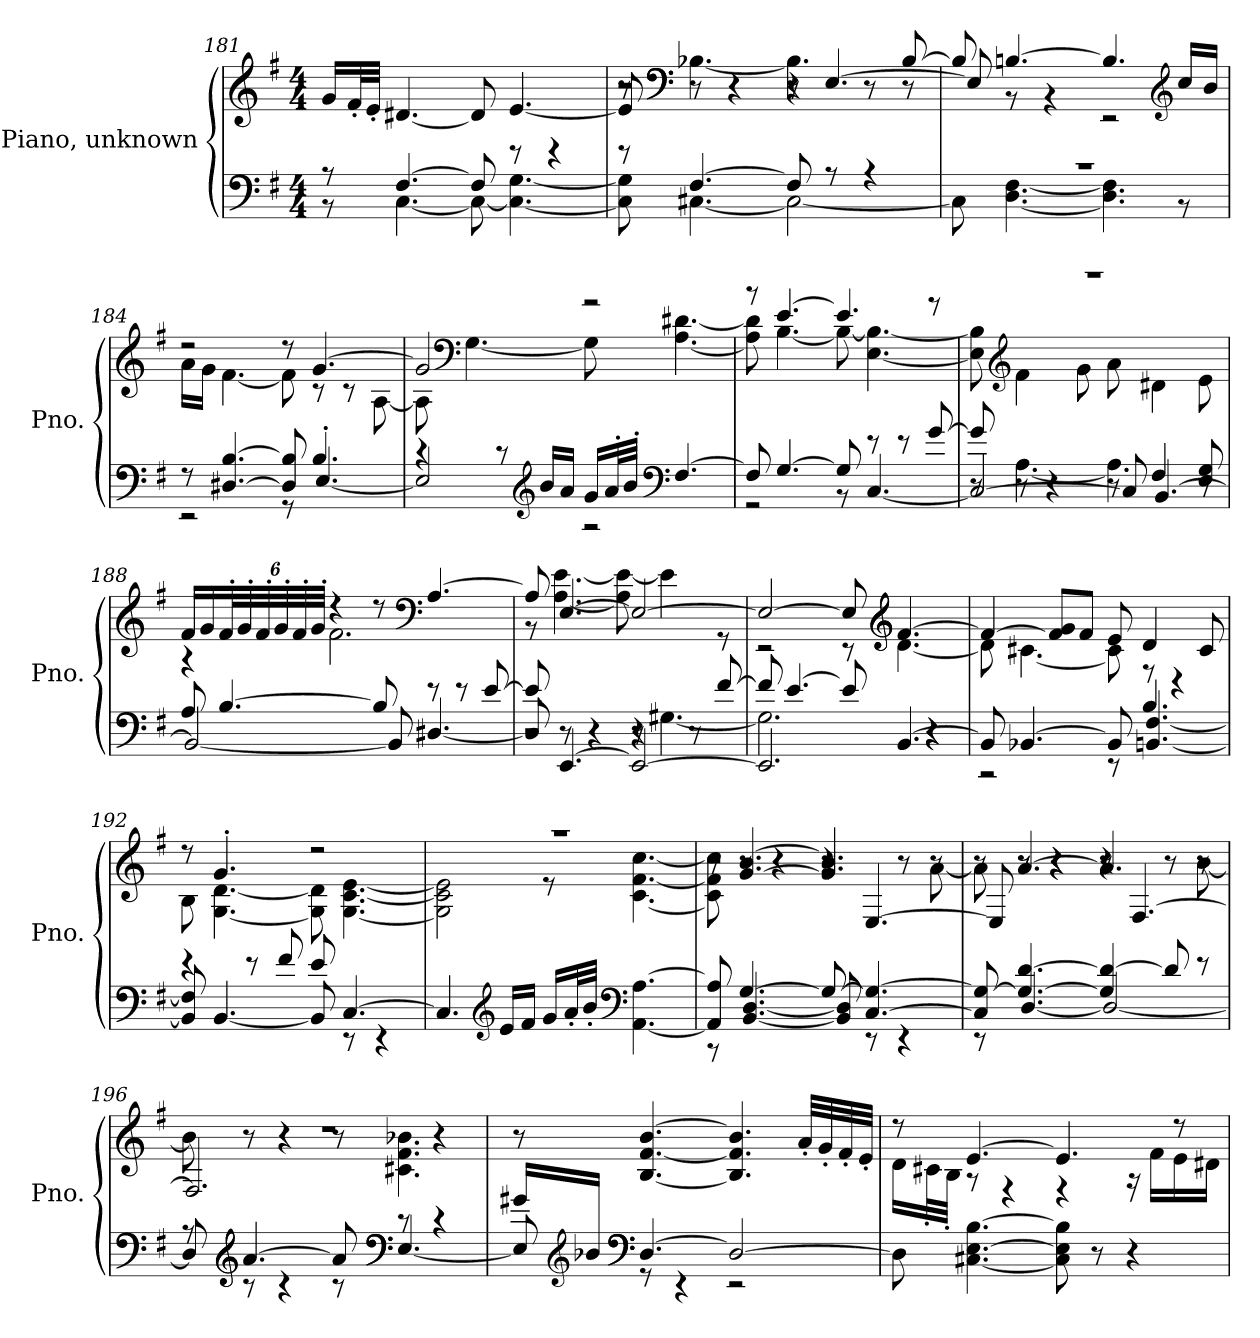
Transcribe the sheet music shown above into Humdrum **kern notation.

**kern	**kern
*part1	*part1
*staff2	*staff1
*I"Piano, unknown	*
*I'Pno.	*
*clefF4	*clefG2
*k[f#]	*k[f#]
*M4/4	*M4/4
=181	=181
*^	*
8r	8r	16g/LL
.	.	32f#'/L
.	.	32e'/JJJ
[4.F#/	[4.C\	[4.d#X/
8F#/]	8C\_	8d#/]
8r	4.C\_ [4.G\	[4.e/
4r	.	.
!!LO:LB:g=z
=182	=182	=182
*	*	*^
*	*	*	*^
8r	8C\] 8G\]	8e/]	8r	2r
*	*	*clefF4	*	*
[4.F#/	[4.C#X\	8r	[4.B-X\	.
.	.	4r	.	.
8F#/]	2C#\_	4r	4.B-\]	8r
8r	.	.	.	[4.E/
4r	.	8r	.	.
.	.	[8B-/	8r	.
*	*	*	*v	*v
=183	=183	=183	=183
1r	8C#\]	8B-/]	8E/]
.	[4.D\ [4.F#\	[4.Bn/	8r
.	.	.	4r
.	4.D\] 4.F#\]	4.B/]	2r
*	*	*clefG2	*
.	8r	16cc/LL	.
.	.	16b/JJ	.
=184	=184	=184	=184
8r	2r	2r	16a\LL
.	.	.	16g\JJ
[4.D#X/ [4.B/	.	.	[4.f#\
8D#/] 8B/]	8r	8r	8f#\]
4.B'/	[4.E/	[4.g/	8r
.	.	.	8r
.	.	.	[8A\
!!LO:LB:g=z	!!
=185	=185	=185	=185
4r	2E/]	2g/]	8A\]
*	*	*clefF4	*
.	.	.	[4.G\
8r	.	.	.
*clefG2	*	*	*
16b/LL	.	.	.
16a/JJ	.	.	.
16g/LL	2r	2r	8G\]
32a'/L	.	.	.
32b'/JJJ	.	.	.
*clefF4	*	*	*
[4.F#/	.	.	[4.A\ [4.d#X\
=186	=186	=186	=186
8F#/]	2r	8r	8A\] 8d#\]
[4.G/	.	[4.e/	[4.B\
8G/]	8r	4.e/]	8B\_
8r	[4.C/	.	[4.E\ 4.B\_
8r	.	.	.
[8g/	.	8r	.
=187	=187	=187	=187
*	*^	*	*
8g/]	8r	2C/_	1r	8E\] 8B\]
*	*	*	*clefG2	*
8r	[4.A\	.	.	4f#\
4r	.	.	.	.
.	.	.	.	8g\
8r	4.A\]	8C/]	.	8a\
4F#/	.	[4.BB/	.	4d#X\
8E/ 8G/	8r	.	.	8e\
*	*v	*v	*	*
!!LO:LB:g=z	!!
=188	=188	=188	=188
8A/	2BB/_	16f#/LL	4r
.	.	16g/	.
*	*	*Xbrackettup	*
[4.B/	.	48f#'/L	.
.	.	48g'/	.
.	.	48f#'/	.
.	.	48g'/	.
.	.	48f#'/	.
.	.	48g'/JJJ	.
.	.	4r	2.f#\
8B/]	8BB/]	8r	.
*	*	*clefF4	*
8r	[4.D#X/	[4.A/	.
8r	.	.	.
[8e/	.	.	.
=189	=189	=189	=189
*	*^	*	*
8e/]	2r	8D#/]	8A/]	8r
8r	.	[4.EE/	[4.E/	[4.A\ [4.e\
4r	.	.	.	.
4r	8r	2EE/_	2E/_	8A\] 8e\_
.	[4.G#X\	.	.	4e\]
8r	.	.	.	.
[8f#/	.	.	.	8r
=190	=190	=190	=190	=190
8f#/]	2.G#\]	2.EE/]	2E/_	2r
[4.e/	.	.	.	.
8e/]	.	.	8E/]	8r
*	*	*	*clefG2	*
[4.BB/	.	.	[4.f#/	[4.d\
.	4r	4r	.	.
*	*v	*v	*	*
!!LO:LB:g=z	!!
=191	=191	=191	=191
8BB/]	2r	4f#/_	8d\]
[4.BB-X/	.	.	[4.c#X\
.	.	8f#/] 8g/L	.
.	.	8f#/J	.
8BB-/]	8r	8e/	8c#\]
4.B/	[4.BBn/ [4.F#/	4d/	8r
.	.	.	4r
.	.	8c#/	.
=192	=192	=192	=192
4r	8BB/] 8F#/]	8r	8B\
.	[4.BB/	4.g'/	[4.G\ [4.d\
8r	.	.	.
8f#/	.	.	.
8e/	8BB/]	2r	8G\] 8d\]
[4.C/	8r	.	[4.G\ [4.c\ [4.e\
.	4r	.	.
*v	*v	*	*
=193	=193	=193
4.C/]	1r	2G\] 2c\] 2e\]
*clefG2	*	*
16e/LL	.	.
16f#/JJ	.	.
16g/LL	.	8r
32a'/L	.	.
32b'/JJJ	.	.
*clefF4	*	*
[4.AA\ [4.A\	.	[4.c\ [4.f#\ [4.cc\
!!LO:LB:g=z
=194	=194	=194
*^	*	*^
8AA/] 8A/]	8r	8r	8c\] 8f#\] 8cc\]	2r
[4.G/	[4.BB/ [4.D/	[4.g/ [4.b/	8r	.
.	.	.	4r	.
8G/_	8BB/] 8D/]	4.g/] 4.b/]	4r	8r
[4.C/ 4.G/_	8r	.	.	[4.E/
.	4r	.	8r	.
.	.	8r	[8a\	.
=195	=195	=195	=195	=195
8C/] 8G/_	8r	8r	8a\]	8E/]
4.G/_ [4.d/	[4.D/	[4.a/	8r	8r
.	.	.	4r	4r
4G/] 4d/_	2D/_	4.a/]	4r	8r
.	.	.	.	[4.F#/
8d/]	.	.	8r	.
8r	.	8r	[8b\	.
=196	=196	=196	=196	=196
8r	8D/]	1r	8b\]	2.F#/]
*clefG2	*	*	*	*
[4.a/	8r	.	8r	.
.	4r	.	4r	.
8a/]	8r	.	8r	.
*clefF4	*	*	*	*
8r	[4.E/	.	4.c#X\ 4.f#\ 4.b-X\	.
4r	.	.	.	4r
*	*	*v	*v	*v
!!LO:PB:g=z
=197	=197	=197
16g#X/LL	8E/]	8r
*clefG2	*	*
16b-X/JJ	.	.
*clefF4	*	*
[4.D/	8r	[4.B/ [4.f#/ [4.b/
.	4r	.
2D/_	2r	4.B/] 4.f#/] 4.b/]
.	.	32a'/LLL
.	.	32g'/
.	.	32f#'/
.	.	32e'/JJJ
*v	*v	*
=198	=198
*	*^
8D\]	8r	16d\LL
.	.	32c#X'\L
.	.	32B'\JJJ
[4.C#X\ [4.E\ [4.B\	[4.e/	8r
.	.	4r
8C#\] 8E\] 8B\]	4.e/]	4r
8r	.	.
4r	.	16r
.	.	16f#\LL
.	8r	16e\
.	.	16d#X\JJ
*	*v	*v
=	=
*-	*-
